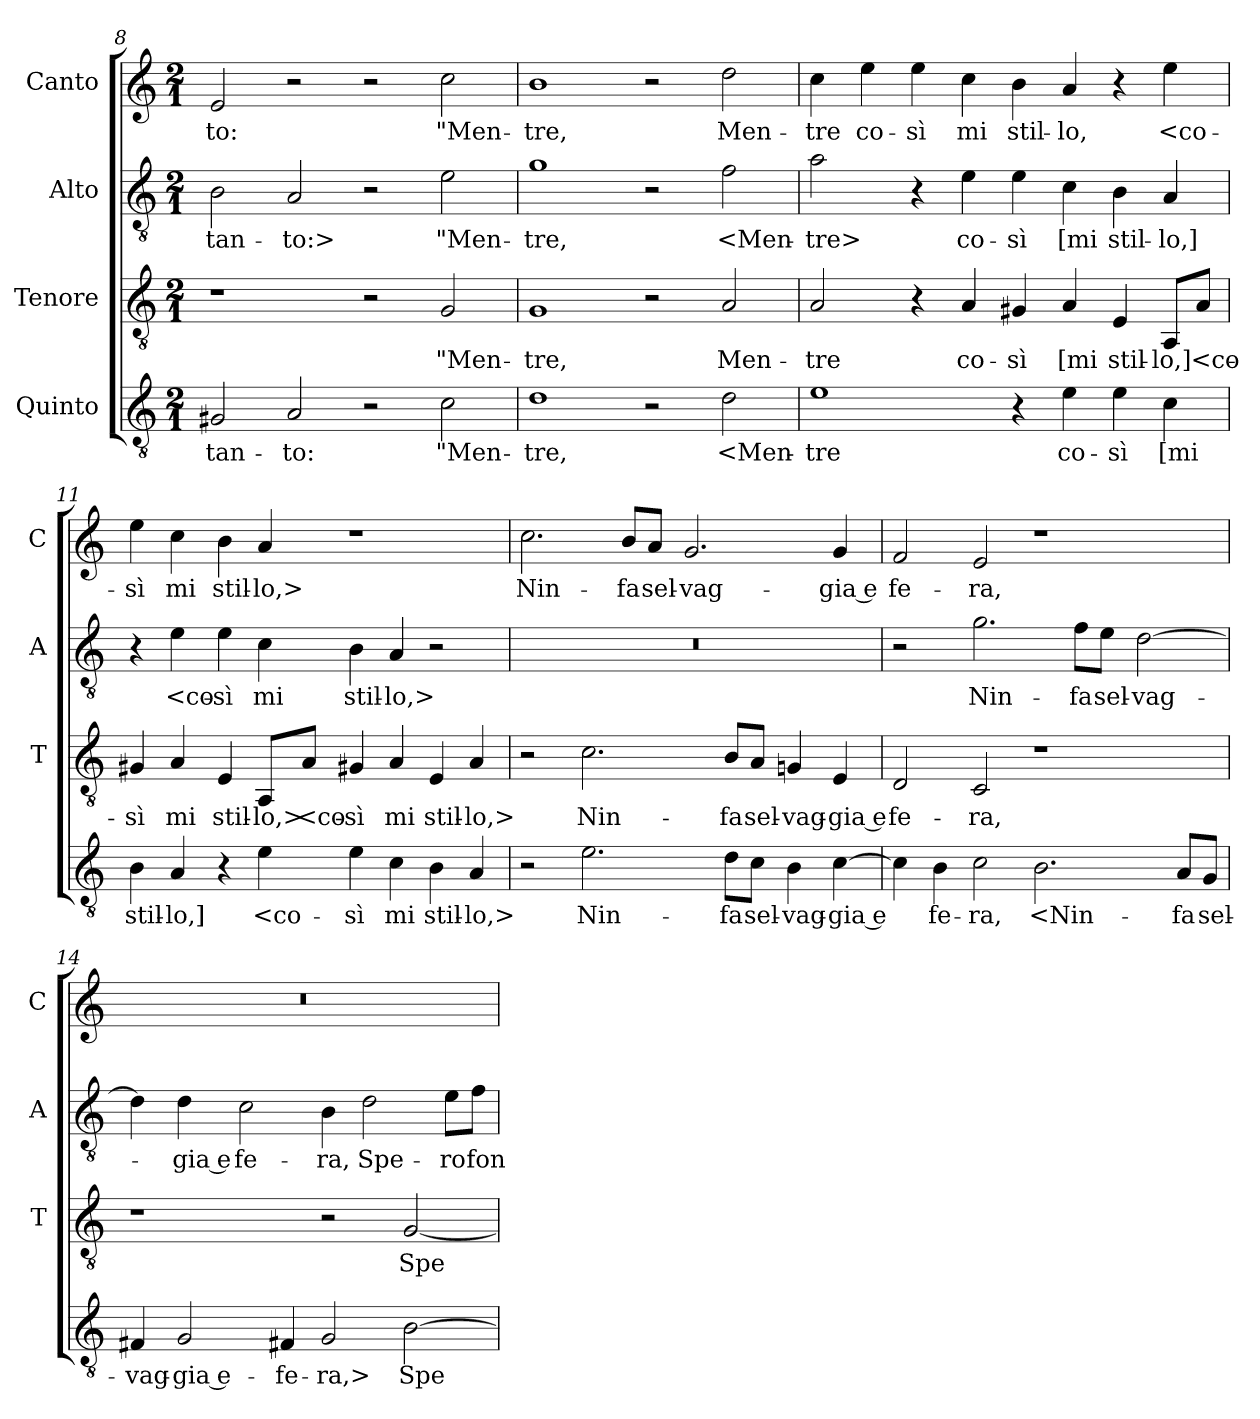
**kern	**text	**kern	**text	**kern	**text	**kern	**text
*part4	*part4	*part3	*part3	*part2	*part2	*part1	*part1
*staff4	*staff4	*staff3	*staff3	*staff2	*staff2	*staff1	*staff1
*I"Quinto	*	*I"Tenore	*	*I"Alto	*	*I"Canto	*
*	*	*I'T	*	*I'A	*	*I'C	*
*clefGv2	*	*clefGv2	*	*clefGv2	*	*clefG2	*
*k[]	*	*k[]	*	*k[]	*	*k[]	*
*C:	*	*C:	*	*C:	*	*C:	*
*M2/1	*	*M2/1	*	*M2/1	*	*M2/1	*
=8	=8	=8	=8	=8	=8	=8	=8
2G#X	-tan-	1r	.	2B	-tan-	2e	-to:
2A	-to:	.	.	2A	-to:>	2r	.
2r	.	2r	.	2r	.	2r	.
2c	"Men-	2G	"Men-	2e	"Men-	2cc	"Men-
=9	=9	=9	=9	=9	=9	=9	=9
1d	-tre,	1G	-tre,	1g	-tre,	1b	-tre,
2r	.	2r	.	2r	.	2r	.
2d	<Men-	2A	Men-	2f	<Men-	2dd	Men-
=10	=10	=10	=10	=10	=10	=10	=10
1e	-tre	2A	-tre	2a	-tre>	4cc	-tre
.	.	.	.	.	.	4ee	co-
.	.	4r	.	4r	.	4ee	-sì
.	.	4A	co-	4e	co-	4cc	mi
4r	.	4G#X	-sì	4e	-sì	4b	stil-
4e	co-	4A	[mi	4c	[mi	4a	-lo,
4e	-sì	4E	stil-	4B	stil-	4r	.
4c	[mi	8AA/L	-lo,]	4A	-lo,]	4ee	<co-
.	.	8A/J	<co-	.	.	.	.
=11	=11	=11	=11	=11	=11	=11	=11
4B	stil-	4G#X	-sì	4r	.	4ee	-sì
4A	-lo,]	4A	mi	4e	<co-	4cc	mi
4r	.	4E	stil-	4e	-sì	4b	stil-
4e	<co-	8AA/L	-lo,>	4c	mi	4a	-lo,>
.	.	8A/J	<co-	.	.	.	.
4e	-sì	4G#X	-sì	4B	stil-	1r	.
4c	mi	4A	mi	4A	-lo,>	.	.
4B	stil-	4E	stil-	2r	.	.	.
4A	-lo,>	4A	-lo,>	.	.	.	.
=12	=12	=12	=12	=12	=12	=12	=12
2r	.	2r	.	0r	.	2.cc	Nin-
2.e	Nin-	2.c	Nin-	.	.	.	.
.	.	.	.	.	.	8b/L	-fa
.	.	.	.	.	.	8a/J	sel-
.	.	.	.	.	.	2.g	-vag-
8d\L	-fa	8B/L	-fa	.	.	.	.
8c\J	sel-	8A/J	sel-	.	.	.	.
4B	-vag-	4Gn	-vag-	.	.	.	.
[4c	-gia e	4E	-gia e	.	.	4g	-gia e
=13	=13	=13	=13	=13	=13	=13	=13
4c]	.	2D	fe-	2r	.	2f	fe-
4B	fe-	.	.	.	.	.	.
2c	-ra,	2C	-ra,	2.g	Nin-	2e	-ra,
2.B	<Nin-	1r	.	.	.	1r	.
.	.	.	.	8f\L	-fa	.	.
.	.	.	.	8e\J	sel-	.	.
.	.	.	.	[2d	-vag-	.	.
8A/L	-fa	.	.	.	.	.	.
8G/J	sel-	.	.	.	.	.	.
=14	=14	=14	=14	=14	=14	=14	=14
4F#X	-vag-	1r	.	4d]	.	0r	.
2G	-gia e-	.	.	4d	-gia e	.	.
.	.	.	.	2c	fe-	.	.
4F#X	-fe-	.	.	.	.	.	.
2G	-ra,>	2r	.	4B	-ra,	.	.
.	.	.	.	2d	Spe-	.	.
[2B	Spe-	[2G	Spe-	.	.	.	.
.	.	.	.	8e\L	-ro	.	.
.	.	.	.	8f\J	fon-	.	.
=	=	=	=	=	=	=	=
*-	*-	*-	*-	*-	*-	*-	*-
